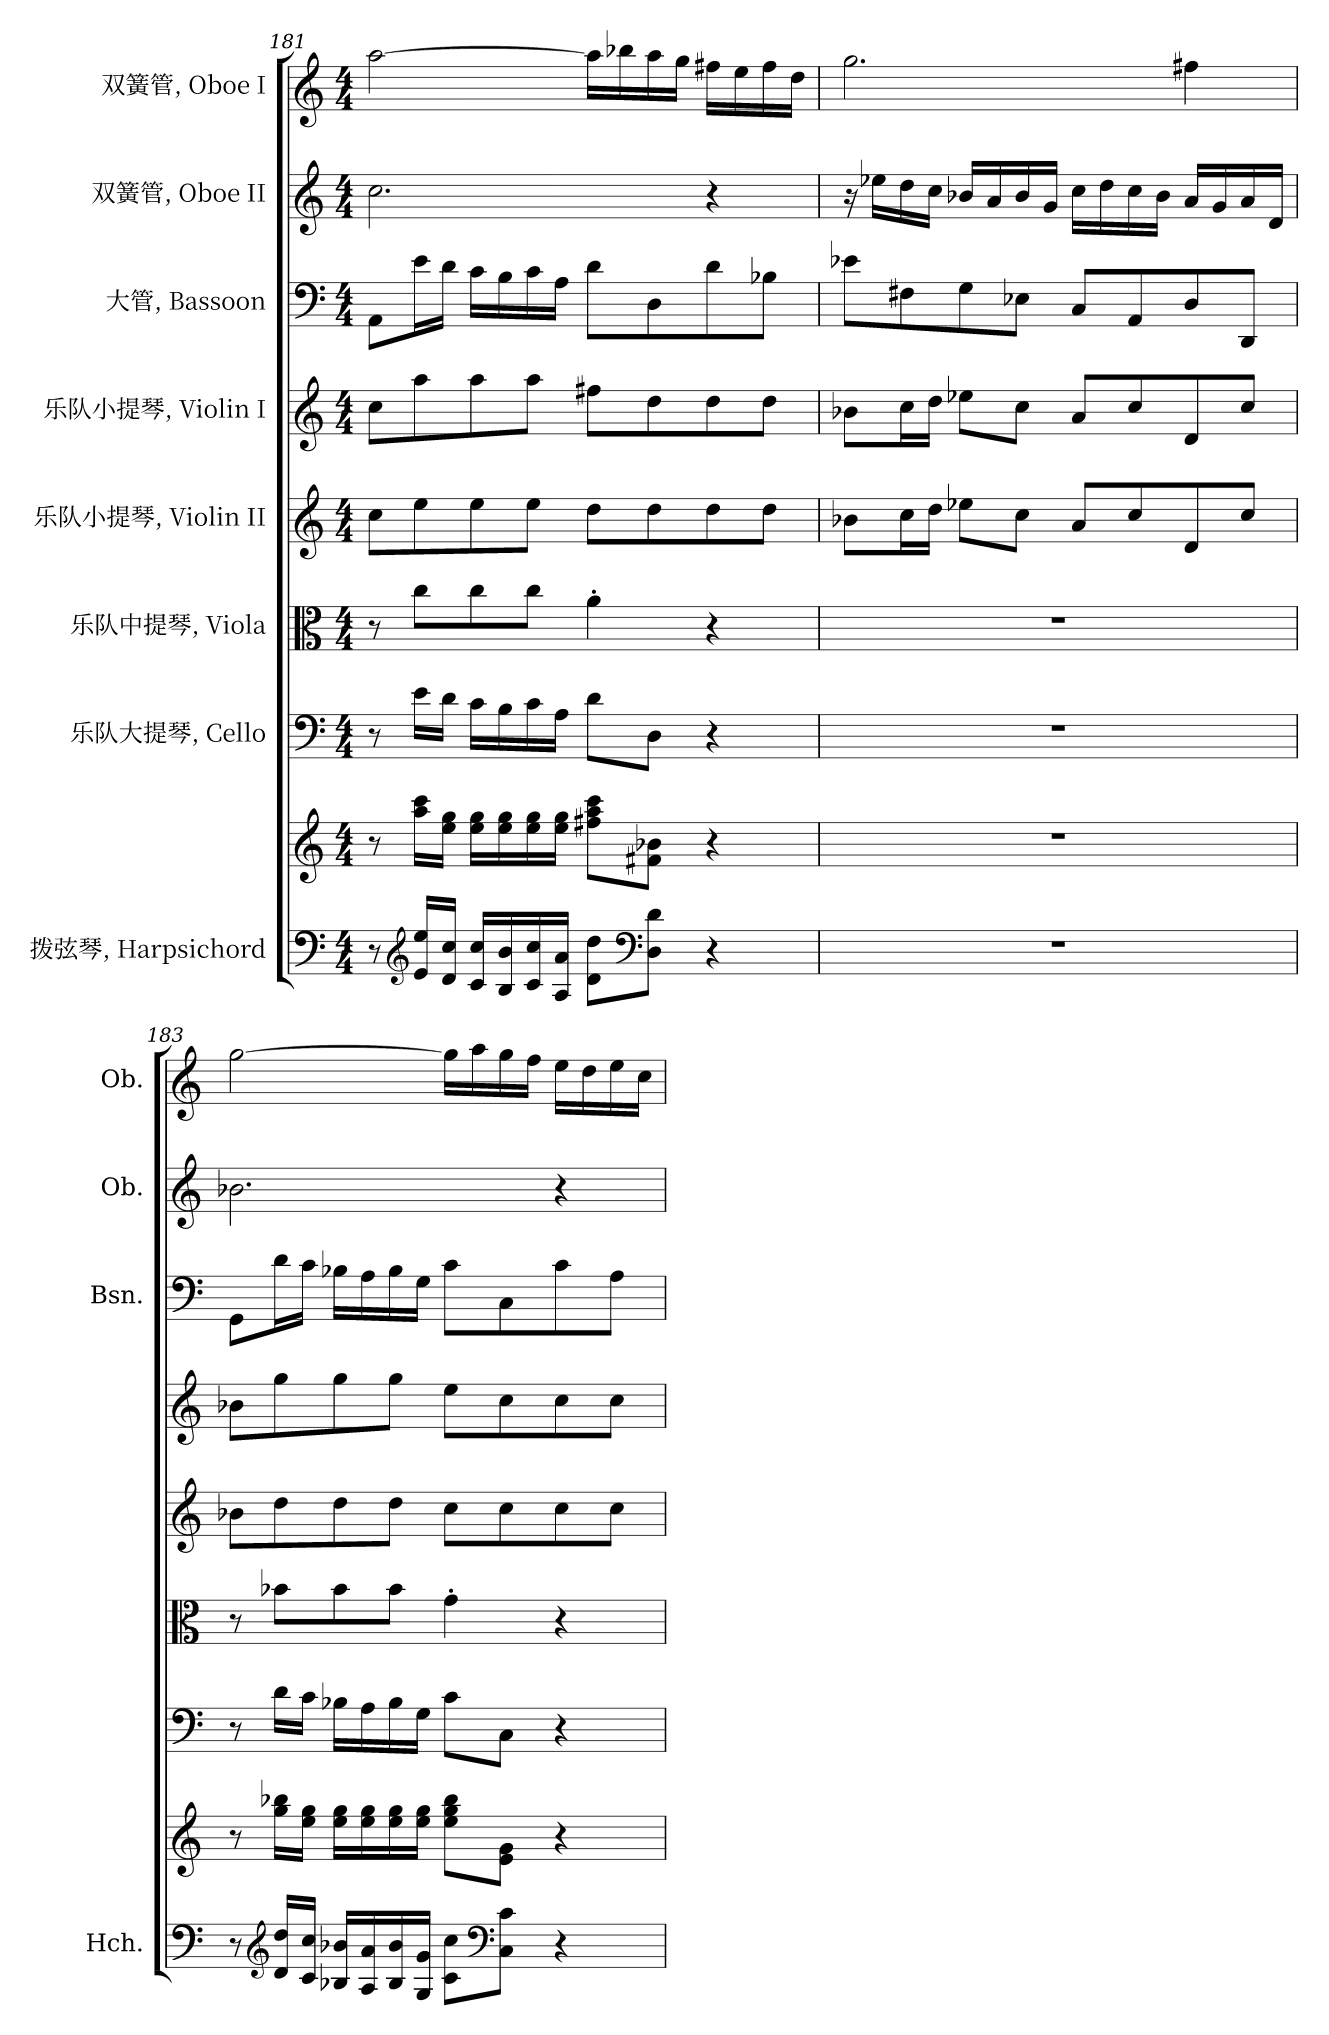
**kern	**kern	**kern	**kern	**kern	**kern	**kern	**kern	**kern
*part8	*part8	*part7	*part6	*part5	*part4	*part3	*part2	*part1
*staff9	*staff8	*staff7	*staff6	*staff5	*staff4	*staff3	*staff2	*staff1
*I"拨弦琴, Harpsichord	*	*I"乐队大提琴, Cello	*I"乐队中提琴, Viola	*I"乐队小提琴, Violin II	*I"乐队小提琴, Violin I	*I"大管, Bassoon	*I"双簧管, Oboe II	*I"双簧管, Oboe I
*I'Hch.	*	*	*	*	*	*I'Bsn.	*I'Ob.	*I'Ob.
*clefF4	*clefG2	*clefF4	*clefC3	*clefG2	*clefG2	*clefF4	*clefG2	*clefG2
*k[]	*k[]	*k[]	*k[]	*k[]	*k[]	*k[]	*k[]	*k[]
*M4/4	*M4/4	*M4/4	*M4/4	*M4/4	*M4/4	*M4/4	*M4/4	*M4/4
=181	=181	=181	=181	=181	=181	=181	=181	=181
8r	8r	8r	8r	8cc\L	8cc\L	8AA\L	2.cc\	[2aa\
*clefG2	*	*	*	*	*	*	*	*
16e/ 16ee/LL	16aa\ 16ccc\LL	16e\LL	8cc\L	8ee\	8aa\	16e\L	.	.
16d/ 16cc/JJ	16ee\ 16gg\JJ	16d\JJ	.	.	.	16d\JJ	.	.
16c/ 16cc/LL	16ee\ 16gg\LL	16c\LL	8cc\	8ee\	8aa\	16c\LL	.	.
16B/ 16b/	16ee\ 16gg\	16B\	.	.	.	16B\	.	.
16c/ 16cc/	16ee\ 16gg\	16c\	8cc\J	8ee\J	8aa\J	16c\	.	.
16A/ 16a/JJ	16ee\ 16gg\JJ	16A\JJ	.	.	.	16A\JJ	.	.
8d\ 8dd\L	8ff#X\ 8aa\ 8ccc\L	8d\L	4a'\	8dd\L	8ff#X\L	8d\L	.	16aa\LL]
.	.	.	.	.	.	.	.	16bb-X\
*clefF4	*	*	*	*	*	*	*	*
8D\ 8d\J	8f#X\ 8b-X\J	8D\J	.	8dd\	8dd\	8D\	.	16aa\
.	.	.	.	.	.	.	.	16gg\JJ
4r	4r	4r	4r	8dd\	8dd\	8d\	4r	16ff#X\LL
.	.	.	.	.	.	.	.	16ee\
.	.	.	.	8dd\J	8dd\J	8B-X\J	.	16ff#\
.	.	.	.	.	.	.	.	16dd\JJ
!!LO:PB:g=z
=182	=182	=182	=182	=182	=182	=182	=182	=182
1r	1r	1r	1r	8b-X\L	8b-X\L	8e-X\L	16r	2.gg\
.	.	.	.	.	.	.	16ee-X\LL	.
.	.	.	.	16cc\L	16cc\L	8F#X\	16dd\	.
.	.	.	.	16dd\JJ	16dd\JJ	.	16cc\JJ	.
.	.	.	.	8ee-X\L	8ee-X\L	8G\	16b-X/LL	.
.	.	.	.	.	.	.	16a/	.
.	.	.	.	8cc\J	8cc\J	8E-X\J	16b-/	.
.	.	.	.	.	.	.	16g/JJ	.
.	.	.	.	8a/L	8a/L	8C/L	16cc\LL	.
.	.	.	.	.	.	.	16dd\	.
.	.	.	.	8cc/	8cc/	8AA/	16cc\	.
.	.	.	.	.	.	.	16b-\JJ	.
.	.	.	.	8d/	8d/	8D/	16a/LL	4ff#X\
.	.	.	.	.	.	.	16g/	.
.	.	.	.	8cc/J	8cc/J	8DD/J	16a/	.
.	.	.	.	.	.	.	16d/JJ	.
=183	=183	=183	=183	=183	=183	=183	=183	=183
8r	8r	8r	8r	8b-X\L	8b-X\L	8GG\L	2.b-X\	[2gg\
*clefG2	*	*	*	*	*	*	*	*
16d/ 16dd/LL	16gg\ 16bb-X\LL	16d\LL	8b-X\L	8dd\	8gg\	16d\L	.	.
16c/ 16cc/JJ	16ee\ 16gg\JJ	16c\JJ	.	.	.	16c\JJ	.	.
16B-X/ 16b-X/LL	16ee\ 16gg\LL	16B-X\LL	8b-\	8dd\	8gg\	16B-X\LL	.	.
16A/ 16a/	16ee\ 16gg\	16A\	.	.	.	16A\	.	.
16B-/ 16b-/	16ee\ 16gg\	16B-\	8b-\J	8dd\J	8gg\J	16B-\	.	.
16G/ 16g/JJ	16ee\ 16gg\JJ	16G\JJ	.	.	.	16G\JJ	.	.
8c\ 8cc\L	8ee\ 8gg\ 8bb-\L	8c\L	4g'\	8cc\L	8ee\L	8c\L	.	16gg\LL]
.	.	.	.	.	.	.	.	16aa\
*clefF4	*	*	*	*	*	*	*	*
8C\ 8c\J	8e\ 8g\J	8C\J	.	8cc\	8cc\	8C\	.	16gg\
.	.	.	.	.	.	.	.	16ff\JJ
4r	4r	4r	4r	8cc\	8cc\	8c\	4r	16ee\LL
.	.	.	.	.	.	.	.	16dd\
.	.	.	.	8cc\J	8cc\J	8A\J	.	16ee\
.	.	.	.	.	.	.	.	16cc\JJ
=	=	=	=	=	=	=	=	=
*-	*-	*-	*-	*-	*-	*-	*-	*-
